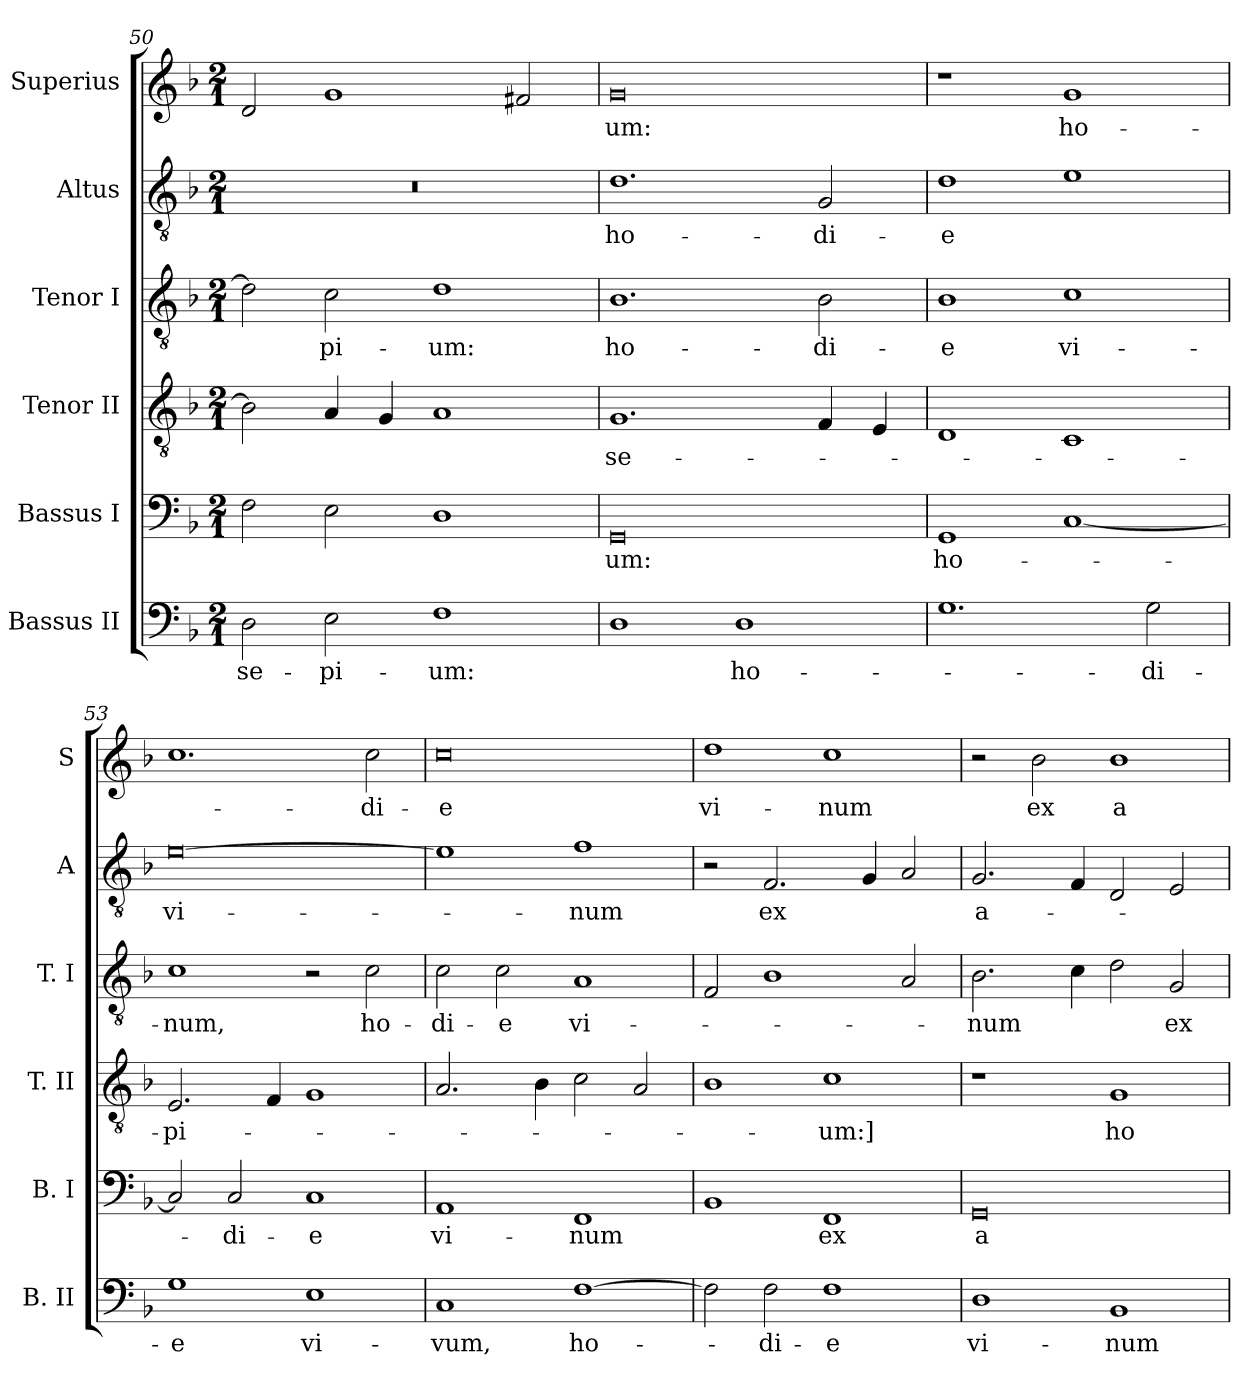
**kern	**text	**kern	**text	**kern	**text	**kern	**text	**kern	**text	**kern	**text
*part6	*part6	*part5	*part5	*part4	*part4	*part3	*part3	*part2	*part2	*part1	*part1
*staff6	*staff6	*staff5	*staff5	*staff4	*staff4	*staff3	*staff3	*staff2	*staff2	*staff1	*staff1
*I"Bassus II	*	*I"Bassus I	*	*I"Tenor II	*	*I"Tenor I	*	*I"Altus	*	*I"Superius	*
*I'B. II	*	*I'B. I	*	*I'T. II	*	*I'T. I	*	*I'A	*	*I'S	*
*clefF4	*	*clefF4	*	*clefGv2	*	*clefGv2	*	*clefGv2	*	*clefG2	*
*k[b-]	*	*k[b-]	*	*k[b-]	*	*k[b-]	*	*k[b-]	*	*k[b-]	*
*F:	*	*F:	*	*F:	*	*F:	*	*F:	*	*F:	*
*M2/1	*	*M2/1	*	*M2/1	*	*M2/1	*	*M2/1	*	*M2/1	*
=50	=50	=50	=50	=50	=50	=50	=50	=50	=50	=50	=50
2D	-se-	2F	.	2B-]	.	2d]	.	0r	.	2d	.
2E	-pi-	2E	.	4A	.	2c	-pi-	.	.	1g	.
.	.	.	.	4G	.	.	.	.	.	.	.
1F	-um:	1D	.	1A	.	1d	-um:	.	.	.	.
.	.	.	.	.	.	.	.	.	.	2f#X	.
=51	=51	=51	=51	=51	=51	=51	=51	=51	=51	=51	=51
1D	.	0GG	-um:	1.G	-se-	1.B-	ho-	1.d	ho-	0g	-um:
1D	ho-	.	.	.	.	.	.	.	.	.	.
.	.	.	.	4F	.	2B-	-di-	2G	-di-	.	.
.	.	.	.	4E	.	.	.	.	.	.	.
=52	=52	=52	=52	=52	=52	=52	=52	=52	=52	=52	=52
1.G	.	1GG	ho-	1D	.	1B-	-e	1d	-e	1r	.
.	.	[1C	.	1C	.	1c	vi-	1e	.	1g	ho-
2G	-di-	.	.	.	.	.	.	.	.	.	.
=53	=53	=53	=53	=53	=53	=53	=53	=53	=53	=53	=53
1G	-e	2C]	.	2.E	-pi-	1c	-num,	[0e	vi-	1.cc	.
.	.	2C	-di-	.	.	.	.	.	.	.	.
.	.	.	.	4F	.	.	.	.	.	.	.
1E	vi-	1C	-e	1G	.	2r	.	.	.	.	.
.	.	.	.	.	.	2c	ho-	.	.	2cc	-di-
=54	=54	=54	=54	=54	=54	=54	=54	=54	=54	=54	=54
1C	-vum,	1AA	vi-	2.A	.	2c	-di-	1e]	.	0cc	-e
.	.	.	.	.	.	2c	-e	.	.	.	.
.	.	.	.	4B-	.	.	.	.	.	.	.
[1F	ho-	1FF	-num	2c	.	1A	vi-	1f	-num	.	.
.	.	.	.	2A	.	.	.	.	.	.	.
=55	=55	=55	=55	=55	=55	=55	=55	=55	=55	=55	=55
2F]	.	1BB-	.	1B-	.	2F	.	2r	.	1dd	vi-
2F	-di-	.	.	.	.	1B-	.	2.F	ex	.	.
1F	-e	1FF	ex	1c	-um:]	.	.	.	.	1cc	-num
.	.	.	.	.	.	.	.	4G	.	.	.
.	.	.	.	.	.	2A	.	2A	.	.	.
=56	=56	=56	=56	=56	=56	=56	=56	=56	=56	=56	=56
1D	vi-	0GG	a-	1r	.	2.B-	-num	2.G	a-	2r	.
.	.	.	.	.	.	.	.	.	.	2b-	ex
.	.	.	.	.	.	4c	.	4F	.	.	.
1BB-	-num	.	.	1G	ho-	2d	.	2D	.	1b-	a-
.	.	.	.	.	.	2G	ex	2E	.	.	.
=	=	=	=	=	=	=	=	=	=	=	=
*-	*-	*-	*-	*-	*-	*-	*-	*-	*-	*-	*-
